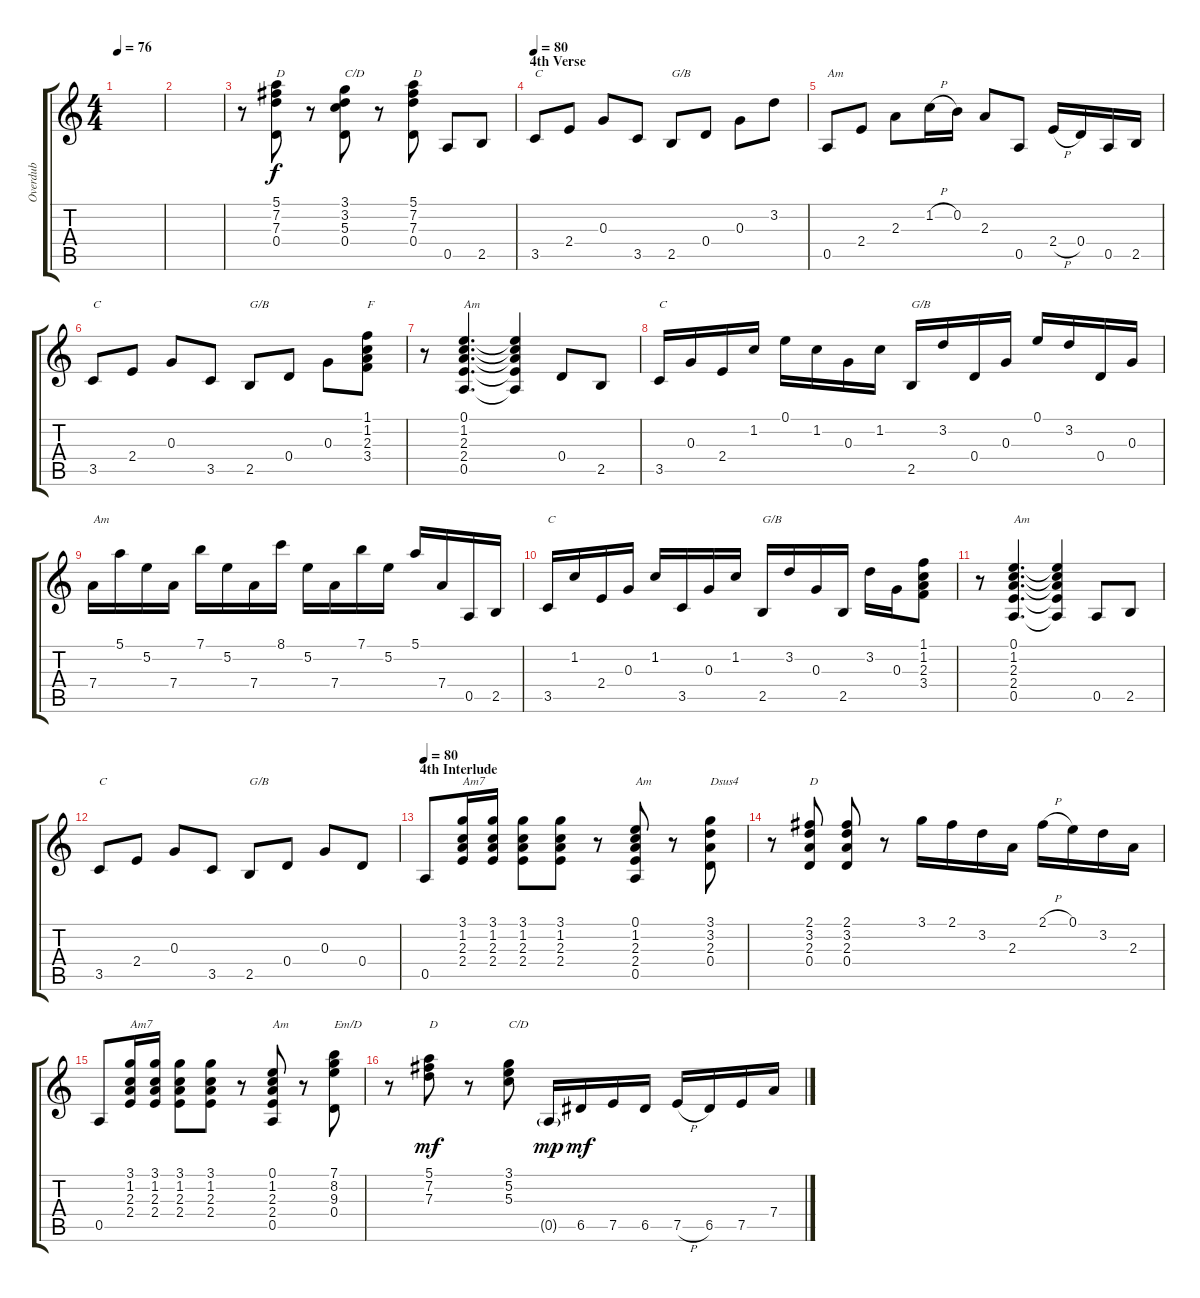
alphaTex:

\track ("Overdub" "Overdub") {instrument fretlessbass}
\staff {score tabs}
\tuning (E4 B3 G3 D3 A2 E2) {hide}
\ts (4 4)
\tempo 76
\clef g2
\ks c
|
|
r.8 (5.1 7.2 7.3 0.4).8{txt "D"} r.8 (3.1 3.2 5.3 0.4).8{txt "C/D"} r.8 (5.1 7.2 7.3 0.4).8{txt "D"} 0.5.8 2.5.8 |
\section ("" "4th Verse")
\tempo 80
3.5.8{txt "C"} 2.4.8 0.3.8 3.5.8 2.5.8{txt "G/B"} 0.4.8 0.3.8 3.2.8 |
0.5.8{txt "Am"} 2.4.8 2.3.8 1.2{h}.16 0.2.16 2.3.8 0.5.8 2.4{h}.16 0.4.16 0.5.16 2.5.16 |
3.5.8{txt "C"} 2.4.8 0.3.8 3.5.8 2.5.8{txt "G/B"} 0.4.8 0.3.8 (1.1 1.2 2.3 3.4).8{txt "F"} |
r.8 (0.1 1.2 2.3 2.4 0.5).4{d txt "Am"} (0.1{t} 1.2{t} 2.3{t} 2.4{t} 0.5{t}).4 0.4.8 2.5.8 |
3.5.16{txt "C"} 0.3.16 2.4.16 1.2.16 0.1.16 1.2.16 0.3.16 1.2.16 2.5.16{txt "G/B"} 3.2.16 0.4.16 0.3.16 0.1.16 3.2.16 0.4.16 0.3.16 |
7.4.16{txt "Am"} 5.1.16 5.2.16 7.4.16 7.1.16 5.2.16 7.4.16 8.1.16 5.2.16 7.4.16 7.1.16 5.2.16 5.1.16 7.4.16 0.5.16 2.5.16 |
3.5.16{txt "C"} 1.2.16 2.4.16 0.3.16 1.2.16 3.5.16 0.3.16 1.2.16 2.5.16{txt "G/B"} 3.2.16 0.3.16 2.5.16 3.2.16 0.3.16 (1.1 1.2 2.3 3.4).8 |
r.8 (0.1 1.2 2.3 2.4 0.5).4{d txt "Am"} (0.1{t} 1.2{t} 2.3{t} 2.4{t} 0.5{t}).4 0.5.8 2.5.8 |
3.5.8{txt "C"} 2.4.8 0.3.8 3.5.8 2.5.8{txt "G/B"} 0.4.8 0.3.8 0.4.8 |
\section ("" "4th Interlude")
\tempo 80
0.5.8 (3.1 1.2 2.3 2.4).16{txt "Am7"} (3.1 1.2 2.3 2.4).16 (3.1 1.2 2.3 2.4).8 (3.1 1.2 2.3 2.4).8 r.8 (0.1 1.2 2.3 2.4 0.5).8{txt "Am"} r.8 (3.1 3.2 2.3 0.4).8{txt "Dsus4"} |
r.8 (2.1 3.2 2.3 0.4).8{txt "D"} (2.1 3.2 2.3 0.4).8 r.8 3.1.16 2.1.16 3.2.16 2.3.16 2.1{h}.16 0.1.16 3.2.16 2.3.16 |
0.5.8 (3.1 1.2 2.3 2.4).16{txt "Am7"} (3.1 1.2 2.3 2.4).16 (3.1 1.2 2.3 2.4).8 (3.1 1.2 2.3 2.4).8 r.8 (0.1 1.2 2.3 2.4 0.5).8{txt "Am"} r.8 (7.1 8.2 9.3 0.4).8{txt "Em/D"} |
r.8 (5.1 7.2 7.3).8{txt "D" dy mf} r.8 (3.1 5.2 5.3).8{txt "C/D"} 0.5{g}.16{dy mp} 6.5.16{dy mf} 7.5.16 6.5.16 7.5{h}.16 6.5.16 7.5.16 7.4.16
